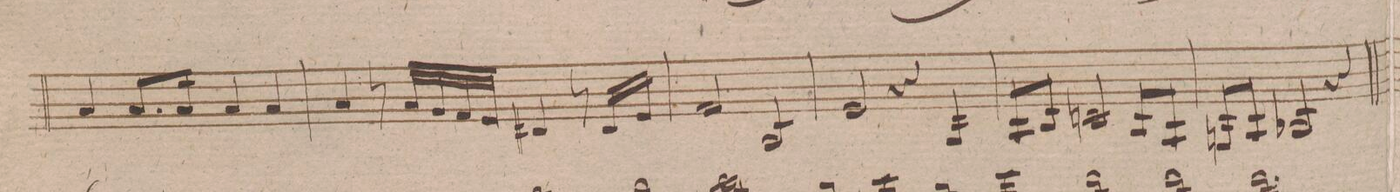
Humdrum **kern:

**kern	**dynam
*I"Violino 1mo	*
*clefG2	*
*k[f#c#g#d#]	*
*met(c|)	*
*M2/2	*
4a/	.
8.a/L	.
16a/Jk	.
4a/	.
4a/	.
=163	=163
4a/	.
8r	.
32a/LLL	.
32g#/	.
32f#/	.
32e/JJJ	.
4d#X/	.
8r	.
16d#/LL	.
16e/JJ	.
=164	=164
2f#/	.
2B/	.
=165	=165
2e/	.
4r	.
4G#/	.
=166	=166
8A/L	.
8B/J	.
2cn/	.
8B/L	.
8A/J	.
=167	=167
8Gn/L	.
8A/J	.
2B-X/	.
4r	.
=168	=168
*-	*-
